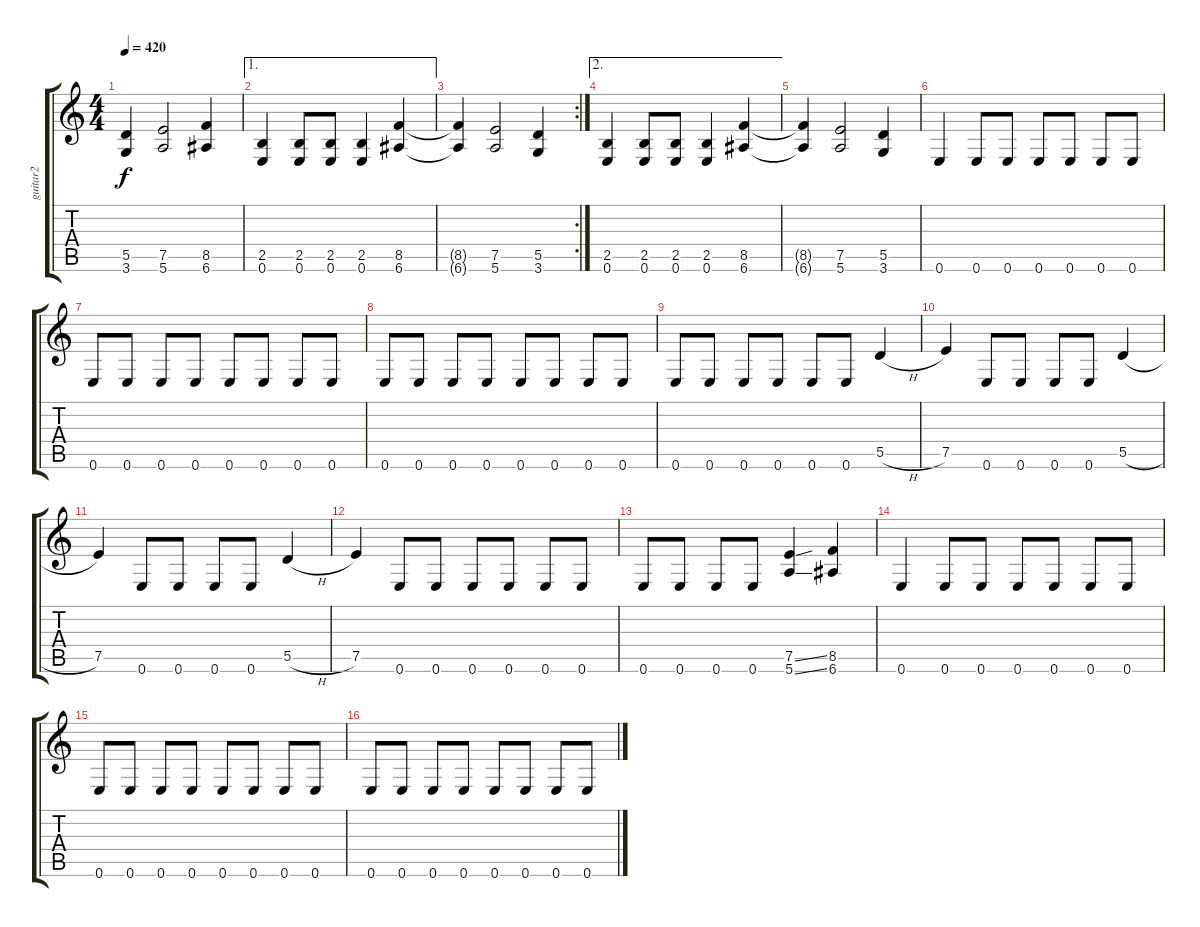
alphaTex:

\track ("guitar2" "guitar2") {instrument distortionguitar}
\staff {score tabs}
\tuning (E4 B3 G3 D3 A2 E2) {hide}
\ts (4 4)
\tempo 420
\clef g2
\ks c
(5.5{t} 3.6{t}).4{dy f} (7.5 5.6).2 (8.5 6.6).4 |
\ae 1
(2.5 0.6).4 (2.5 0.6).8 (2.5 0.6).8 (2.5 0.6).4 (8.5 6.6).4 |
\rc 2
(8.5{t} 6.6{t}).4 (7.5 5.6).2 (5.5 3.6).4 |
\ae 2
(2.5 0.6).4 (2.5 0.6).8 (2.5 0.6).8 (2.5 0.6).4 (8.5 6.6).4 |
(8.5{t} 6.6{t}).4 (7.5 5.6).2 (5.5 3.6).4 |
0.6.4 0.6.8 0.6.8 0.6.8 0.6.8 0.6.8 0.6.8 |
0.6.8 0.6.8 0.6.8 0.6.8 0.6.8 0.6.8 0.6.8 0.6.8 |
0.6.8 0.6.8 0.6.8 0.6.8 0.6.8 0.6.8 0.6.8 0.6.8 |
0.6.8 0.6.8 0.6.8 0.6.8 0.6.8 0.6.8 5.5{h}.4 |
7.5.4 0.6.8 0.6.8 0.6.8 0.6.8 5.5{h}.4 |
7.5.4 0.6.8 0.6.8 0.6.8 0.6.8 5.5{h}.4 |
7.5.4 0.6.8 0.6.8 0.6.8 0.6.8 0.6.8 0.6.8 |
0.6.8 0.6.8 0.6.8 0.6.8 (7.5{ss} 5.6{ss}).4 (8.5 6.6).4 |
0.6.4 0.6.8 0.6.8 0.6.8 0.6.8 0.6.8 0.6.8 |
0.6.8 0.6.8 0.6.8 0.6.8 0.6.8 0.6.8 0.6.8 0.6.8 |
0.6.8 0.6.8 0.6.8 0.6.8 0.6.8 0.6.8 0.6.8 0.6.8
